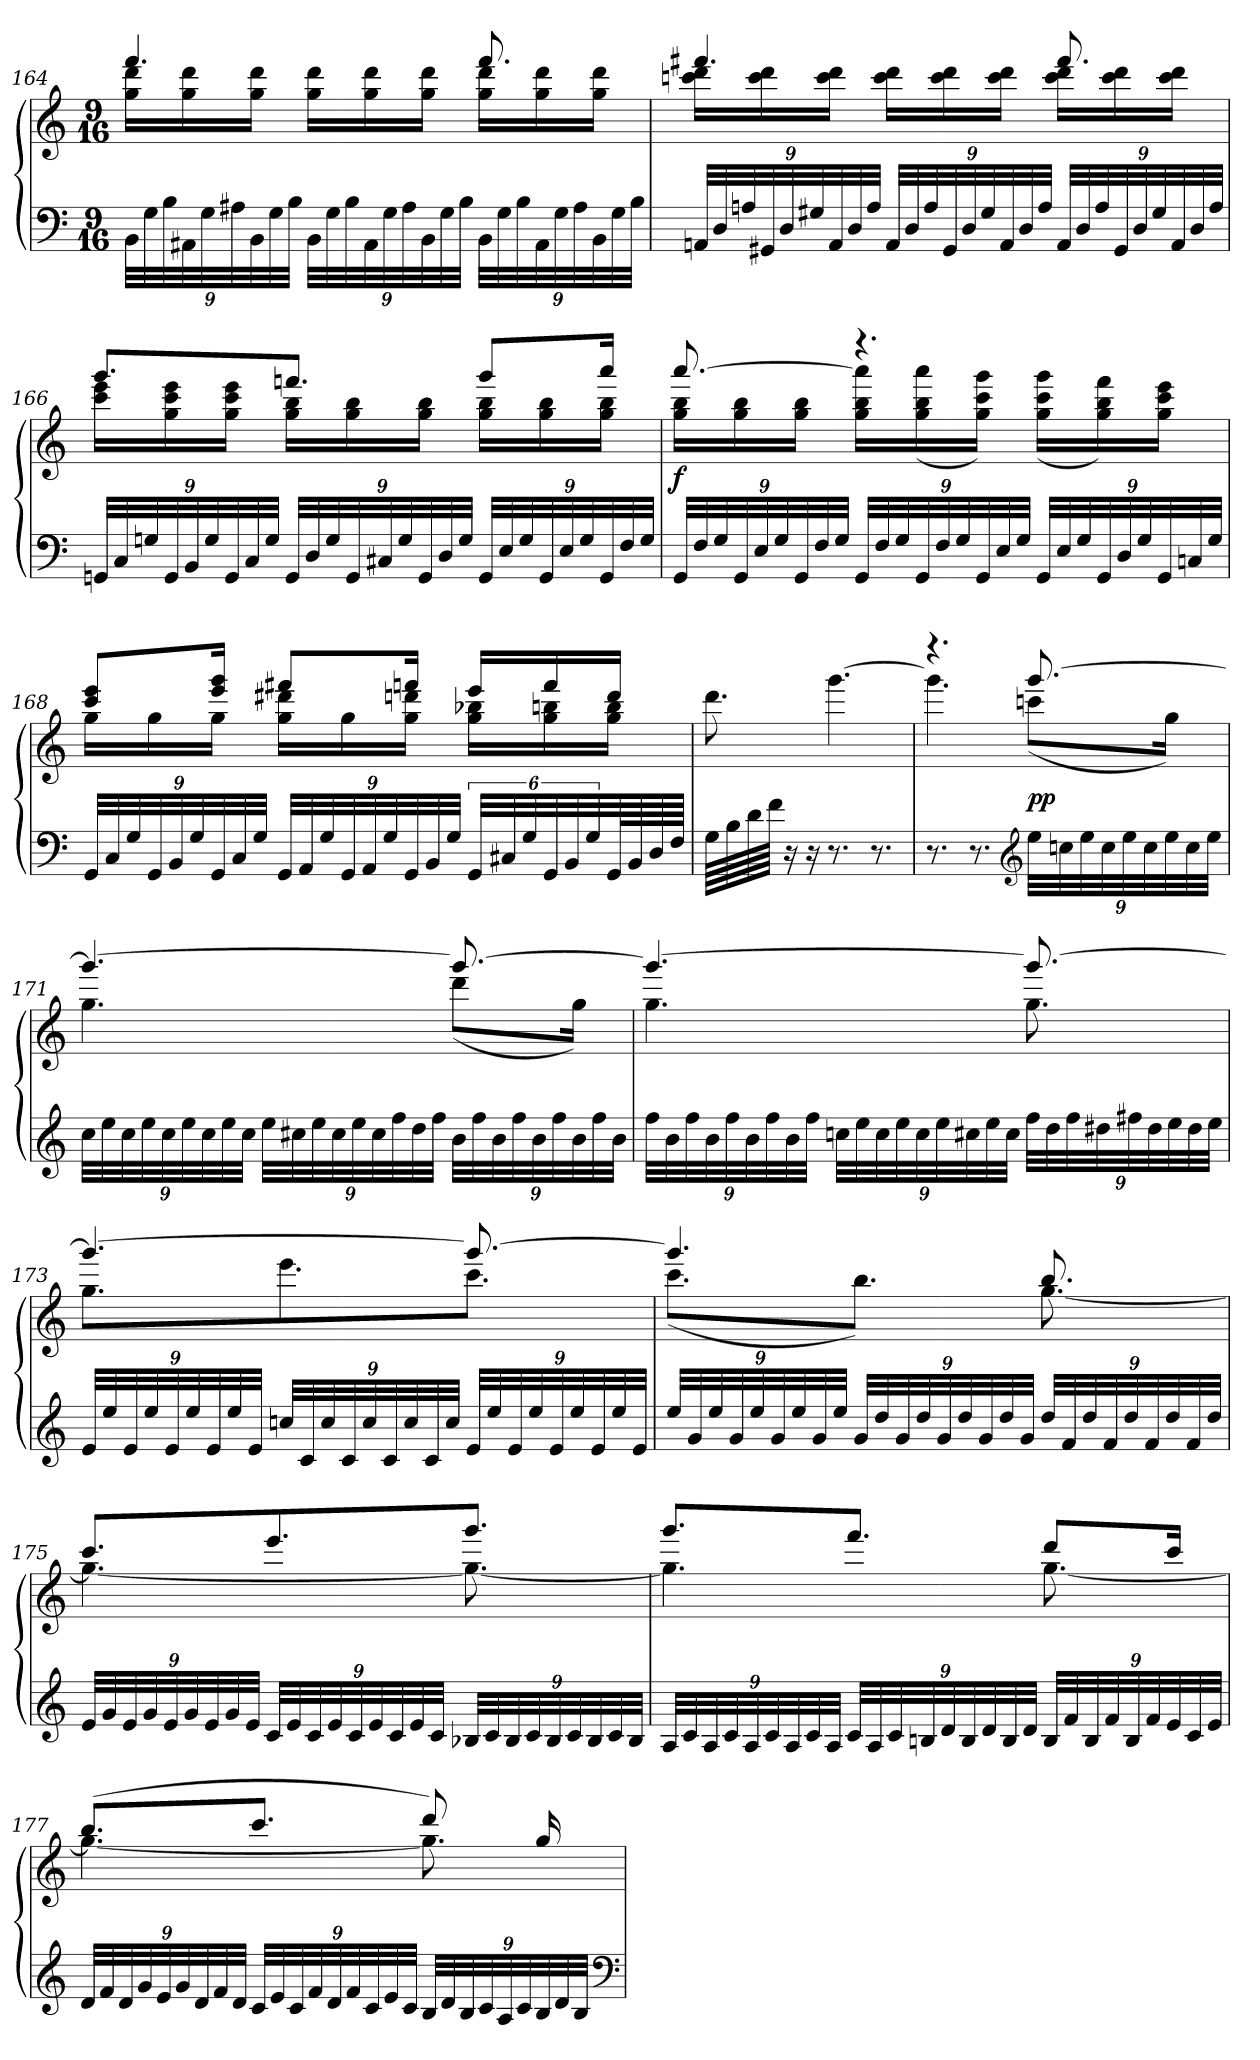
**kern	**kern	**dynam
*part1	*part1	*part1
*staff2	*staff1	*staff1/2
*clefF4	*clefG2	*
*k[]	*k[]	*
*M9/16	*M9/16	*
=164	=164	=164
*	*^	*
48BB\LLL	4.fff/	16gg\ 16ddd\LL	.
48G\	.	.	.
48B\	.	.	.
48AA#X\	.	16gg\ 16ddd\	.
48G\	.	.	.
48A#X\	.	.	.
48BB\	.	16gg\ 16ddd\JJ	.
48G\	.	.	.
48B\JJJ	.	.	.
48BB\LLL	.	16gg\ 16ddd\LL	.
48G\	.	.	.
48B\	.	.	.
48AA#\	.	16gg\ 16ddd\	.
48G\	.	.	.
48A#\	.	.	.
48BB\	.	16gg\ 16ddd\JJ	.
48G\	.	.	.
48B\JJJ	.	.	.
48BB\LLL	8.fff/	16gg\ 16ddd\LL	.
48G\	.	.	.
48B\	.	.	.
48AA#\	.	16gg\ 16ddd\	.
48G\	.	.	.
48A#\	.	.	.
48BB\	.	16gg\ 16ddd\JJ	.
48G\	.	.	.
48B\JJJ	.	.	.
=165	=165	=165	=165
48AAn/LLL	4.fff#X/	16cccn\ 16ddd\LL	.
48D/	.	.	.
48An/	.	.	.
48GG#X/	.	16ccc\ 16ddd\	.
48D/	.	.	.
48G#X/	.	.	.
48AA/	.	16ccc\ 16ddd\JJ	.
48D/	.	.	.
48A/JJJ	.	.	.
48AA/LLL	.	16ccc\ 16ddd\LL	.
48D/	.	.	.
48A/	.	.	.
48GG#/	.	16ccc\ 16ddd\	.
48D/	.	.	.
48G#/	.	.	.
48AA/	.	16ccc\ 16ddd\JJ	.
48D/	.	.	.
48A/JJJ	.	.	.
48AA/LLL	8.fff#/	16ccc\ 16ddd\LL	.
48D/	.	.	.
48A/	.	.	.
48GG#/	.	16ccc\ 16ddd\	.
48D/	.	.	.
48G#/	.	.	.
48AA/	.	16ccc\ 16ddd\JJ	.
48D/	.	.	.
48A/JJJ	.	.	.
=166	=166	=166	=166
48GGn/LLL	8.ggg/L	16ccc\ 16eee\LL	.
48C/	.	.	.
48Gn/	.	.	.
48GG/	.	16gg\ 16ccc\ 16eee\	.
48BB/	.	.	.
48G/	.	.	.
48GG/	.	16gg\ 16ccc\ 16eee\JJ	.
48C/	.	.	.
48G/JJJ	.	.	.
48GG/LLL	8.fffn/J	16gg\ 16bb\LL	.
48D/	.	.	.
48G/	.	.	.
48GG/	.	16gg\ 16bb\	.
48C#X/	.	.	.
48G/	.	.	.
48GG/	.	16gg\ 16bb\JJ	.
48D/	.	.	.
48G/JJJ	.	.	.
48GG/LLL	8ggg/L	16gg\ 16bb\LL	.
48E/	.	.	.
48G/	.	.	.
48GG/	.	16gg\ 16bb\	.
48E/	.	.	.
48G/	.	.	.
48GG/	16aaa/Jk	16gg\ 16bb\JJ	.
48F/	.	.	.
48G/JJJ	.	.	.
=167	=167	=167	=167
48GG/LLL	[8.aaa/	16gg\ 16bb\LL	f
48F/	.	.	.
48G/	.	.	.
48GG/	.	16gg\ 16bb\	.
48E/	.	.	.
48G/	.	.	.
48GG/	.	16gg\ 16bb\JJ	.
48F/	.	.	.
48G/JJJ	.	.	.
48GG/LLL	4.r	16gg\ 16bb\ 16aaa]\LL	.
48F/	.	.	.
48G/	.	.	.
48GG/	.	(16gg\ 16bb\ 16aaa\	.
48F/	.	.	.
48G/	.	.	.
48GG/	.	16gg\ 16ccc\ 16ggg\JJ)	.
48E/	.	.	.
48G/JJJ	.	.	.
48GG/LLL	.	(16gg\ 16ccc\ 16ggg\LL	.
48E/	.	.	.
48G/	.	.	.
48GG/	.	16gg\ 16bb\ 16fff\)	.
48D/	.	.	.
48G/	.	.	.
48GG/	.	16gg\ 16ccc\ 16eee\JJ	.
48Cn/	.	.	.
48G/JJJ	.	.	.
=168	=168	=168	=168
48GG/LLL	8ccc/ 8eee/L	16gg\LL	.
48C/	.	.	.
48G/	.	.	.
48GG/	.	16gg\	.
48BB/	.	.	.
48G/	.	.	.
48GG/	16eee/ 16ggg/Jk	16gg\JJ	.
48C/	.	.	.
48G/JJJ	.	.	.
48GG/LLL	8fff#X/L	16gg\ 16ddd#X\LL	.
48AA/	.	.	.
48G/	.	.	.
48GG/	.	16gg\	.
48AA/	.	.	.
48G/	.	.	.
48GG/	16fffn/Jk	16gg\ 16dddn\JJ	.
48BB/	.	.	.
48G/JJJ	.	.	.
48GG/LLL	16eee/LL	16gg\ 16bb-X\LL	.
48C#X/	.	.	.
48G/	.	.	.
48GG/	16fff/	16gg\ 16bbn\	.
48BB/	.	.	.
48G/	.	.	.
64GG/L	16ddd/JJ	16gg\ 16bb\JJ	.
64BB/	.	.	.
64D/	.	.	.
64F/JJJJ	.	.	.
*	*v	*v	*
=169	=169	=169
64G\LLLL	8.ddd\	.
64B\	.	.
64d\	.	.
64f\JJJJ	.	.
16r	.	.
16r	.	.
8.r	[4.ggg\	.
8.r	.	.
=170	=170	=170
*	*^	*
8.r	4.r	4.ggg\]	.
8.r	.	.	.
*clefG2	*	*	*
48ee\LLL	[8.ggg/	(8cccn\L	pp
48ccn\	.	.	.
48ee\	.	.	.
48cc\	.	.	.
48ee\	.	.	.
48cc\	.	.	.
48ee\	.	16gg\Jk)	.
48cc\	.	.	.
48ee\JJJ	.	.	.
=171	=171	=171	=171
48cc\LLL	4.ggg/_	4.gg\	.
48ee\	.	.	.
48cc\	.	.	.
48ee\	.	.	.
48cc\	.	.	.
48ee\	.	.	.
48cc\	.	.	.
48ee\	.	.	.
48cc\JJJ	.	.	.
48ee\LLL	.	.	.
48cc#X\	.	.	.
48ee\	.	.	.
48cc#\	.	.	.
48ee\	.	.	.
48cc#\	.	.	.
48ff\	.	.	.
48dd\	.	.	.
48ff\JJJ	.	.	.
48b\LLL	8.ggg/_	(8ddd\L	.
48ff\	.	.	.
48b\	.	.	.
48ff\	.	.	.
48b\	.	.	.
48ff\	.	.	.
48b\	.	16gg\Jk)	.
48ff\	.	.	.
48b\JJJ	.	.	.
=172	=172	=172	=172
48ff\LLL	4.ggg/_	4.gg\	.
48b\	.	.	.
48ff\	.	.	.
48b\	.	.	.
48ff\	.	.	.
48b\	.	.	.
48ff\	.	.	.
48b\	.	.	.
48ff\JJJ	.	.	.
48ccn\LLL	.	.	.
48ee\	.	.	.
48cc\	.	.	.
48ee\	.	.	.
48cc\	.	.	.
48ee\	.	.	.
48cc#X\	.	.	.
48ee\	.	.	.
48cc#\JJJ	.	.	.
48ff\LLL	8.ggg/_	8.gg\	.
48dd\	.	.	.
48ff\	.	.	.
48dd#X\	.	.	.
48ff#X\	.	.	.
48dd#\	.	.	.
48ee\	.	.	.
48dd#\	.	.	.
48ee\JJJ	.	.	.
=173	=173	=173	=173
48e/LLL	4.ggg/_	8.gg\L	.
48ee/	.	.	.
48e/	.	.	.
48ee/	.	.	.
48e/	.	.	.
48ee/	.	.	.
48e/	.	.	.
48ee/	.	.	.
48e/JJJ	.	.	.
48ccn/LLL	.	8.eee\	.
48c/	.	.	.
48cc/	.	.	.
48c/	.	.	.
48cc/	.	.	.
48c/	.	.	.
48cc/	.	.	.
48c/	.	.	.
48cc/JJJ	.	.	.
48e/LLL	8.ggg/_	8.ccc\J	.
48ee/	.	.	.
48e/	.	.	.
48ee/	.	.	.
48e/	.	.	.
48ee/	.	.	.
48e/	.	.	.
48ee/	.	.	.
48e/JJJ	.	.	.
=174	=174	=174	=174
48ee/LLL	4.ggg/]	(8.ccc\L	.
48g/	.	.	.
48ee/	.	.	.
48g/	.	.	.
48ee/	.	.	.
48g/	.	.	.
48ee/	.	.	.
48g/	.	.	.
48ee/JJJ	.	.	.
48g/LLL	.	8.bb\J)	.
48dd/	.	.	.
48g/	.	.	.
48dd/	.	.	.
48g/	.	.	.
48dd/	.	.	.
48g/	.	.	.
48dd/	.	.	.
48g/JJJ	.	.	.
48dd/LLL	8.bb/	[8.gg\	.
48f/	.	.	.
48dd/	.	.	.
48f/	.	.	.
48dd/	.	.	.
48f/	.	.	.
48dd/	.	.	.
48f/	.	.	.
48dd/JJJ	.	.	.
=175	=175	=175	=175
48e/LLL	8.ccc/L	4.gg\_	.
48g/	.	.	.
48e/	.	.	.
48g/	.	.	.
48e/	.	.	.
48g/	.	.	.
48e/	.	.	.
48g/	.	.	.
48e/JJJ	.	.	.
48c/LLL	8.eee/	.	.
48e/	.	.	.
48c/	.	.	.
48e/	.	.	.
48c/	.	.	.
48e/	.	.	.
48c/	.	.	.
48e/	.	.	.
48c/JJJ	.	.	.
48B-X/LLL	8.ggg/J	8.gg\_	.
48c/	.	.	.
48B-/	.	.	.
48c/	.	.	.
48B-/	.	.	.
48c/	.	.	.
48B-/	.	.	.
48c/	.	.	.
48B-/JJJ	.	.	.
=176	=176	=176	=176
48A/LLL	8.ggg/L	4.gg\]	.
48c/	.	.	.
48A/	.	.	.
48c/	.	.	.
48A/	.	.	.
48c/	.	.	.
48A/	.	.	.
48c/	.	.	.
48A/JJJ	.	.	.
48c/LLL	8.fff/J	.	.
48A/	.	.	.
48c/	.	.	.
48Bn/	.	.	.
48d/	.	.	.
48B/	.	.	.
48d/	.	.	.
48B/	.	.	.
48d/JJJ	.	.	.
48B/LLL	8ddd/L	[8.gg\	.
48f/	.	.	.
48B/	.	.	.
48f/	.	.	.
48B/	.	.	.
48f/	.	.	.
48e/	16ccc/Jk	.	.
48c/	.	.	.
48e/JJJ	.	.	.
=177	=177	=177	=177
48d/LLL	(8.bb/L	4.gg\_	.
48f/	.	.	.
48d/	.	.	.
48g/	.	.	.
48e/	.	.	.
48g/	.	.	.
48d/	.	.	.
48f/	.	.	.
48d/JJJ	.	.	.
48c/LLL	8.ccc/J	.	.
48e/	.	.	.
48c/	.	.	.
48f/	.	.	.
48d/	.	.	.
48f/	.	.	.
48c/	.	.	.
48e/	.	.	.
48c/JJJ	.	.	.
48B/LLL	8ddd/)	8.gg\]	.
48d/	.	.	.
48B/	.	.	.
48c/	.	.	.
48A/	.	.	.
48c/	.	.	.
48B/	16gg/	.	.
48d/	.	.	.
48B/JJJ	.	.	.
*	*v	*v	*
*clefF4	*	*
=	=	=
*-	*-	*-
